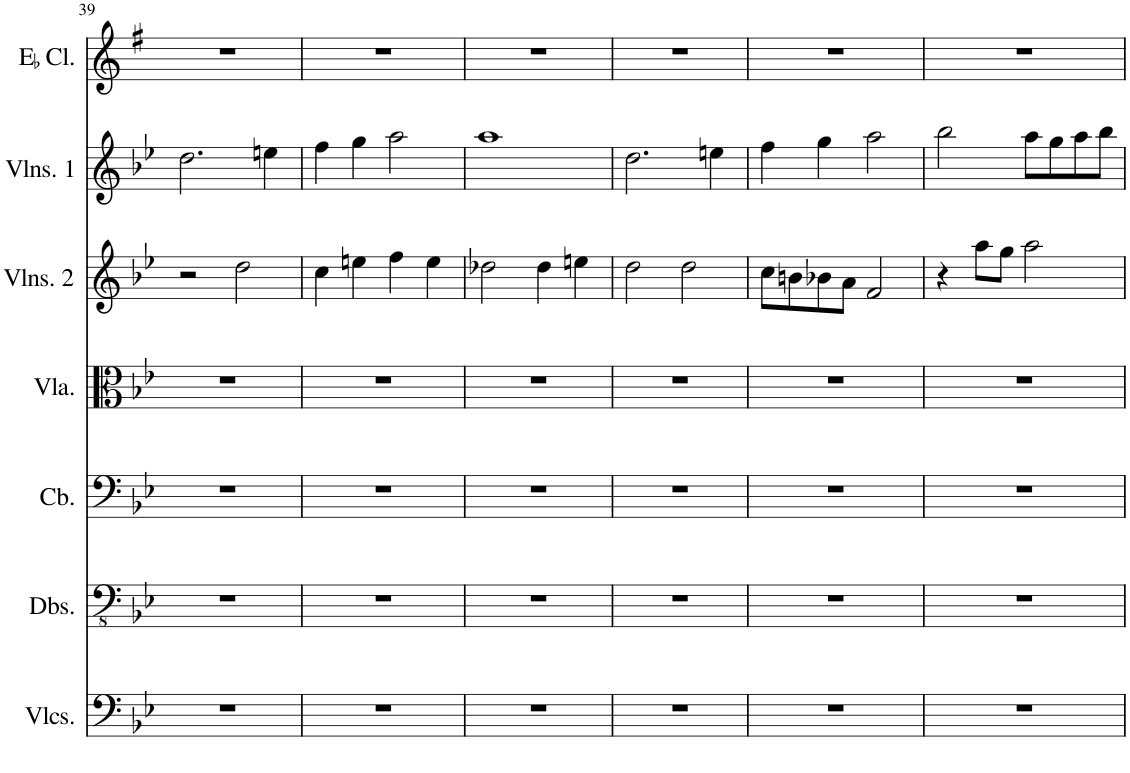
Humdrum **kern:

**kern	**kern	**kern	**kern	**kern	**kern	**kern
*part7	*part6	*part5	*part4	*part3	*part2	*part1
*staff7	*staff6	*staff5	*staff4	*staff3	*staff2	*staff1
*I"Violoncellos	*I"Double Basses	*I"Contrabass	*I"Viola	*I"Violins 2	*I"Violins 1	*I"EaccidentalFlat Clarinet
*I'Vlcs.	*I'Dbs.	*I'Cb.	*I'Vla.	*I'Vlns. 2	*I'Vlns. 1	*I'EaccidentalFlat Cl.
!!LO:PB:g=z
*clefF4	*clefFv4	*clefF4	*clefC3	*clefG2	*clefG2	*clefG2
*	*	*Trd7c12	*	*	*	*Trd-2c-3
*k[b-e-]	*k[b-e-]	*k[b-e-]	*k[b-e-]	*k[b-e-]	*k[b-e-]	*k[f#]
=39	=39	=39	=39	=39	=39	=39
1r	1r	1r	1r	2r	2.dd\	1r
.	.	.	.	2dd\	.	.
.	.	.	.	.	4een\	.
=40	=40	=40	=40	=40	=40	=40
1r	1r	1r	1r	4cc\	4ff\	1r
.	.	.	.	4een\	4gg\	.
.	.	.	.	4ff\	2aa\	.
.	.	.	.	4ee\	.	.
=41	=41	=41	=41	=41	=41	=41
1r	1r	1r	1r	2dd-X\	1aa	1r
.	.	.	.	4dd-\	.	.
.	.	.	.	4een\	.	.
=42	=42	=42	=42	=42	=42	=42
1r	1r	1r	1r	2dd\	2.dd\	1r
.	.	.	.	2dd\	.	.
.	.	.	.	.	4een\	.
=43	=43	=43	=43	=43	=43	=43
1r	1r	1r	1r	8cc\L	4ff\	1r
.	.	.	.	8bn\	.	.
.	.	.	.	8b-X\	4gg\	.
.	.	.	.	8a\J	.	.
.	.	.	.	2f/	2aa\	.
=44	=44	=44	=44	=44	=44	=44
1r	1r	1r	1r	4r	2bb-\	1r
.	.	.	.	8aa\L	.	.
.	.	.	.	8gg\J	.	.
.	.	.	.	2aa\	8aa\L	.
.	.	.	.	.	8gg\	.
.	.	.	.	.	8aa\	.
.	.	.	.	.	8bb-\J	.
=	=	=	=	=	=	=
*-	*-	*-	*-	*-	*-	*-
